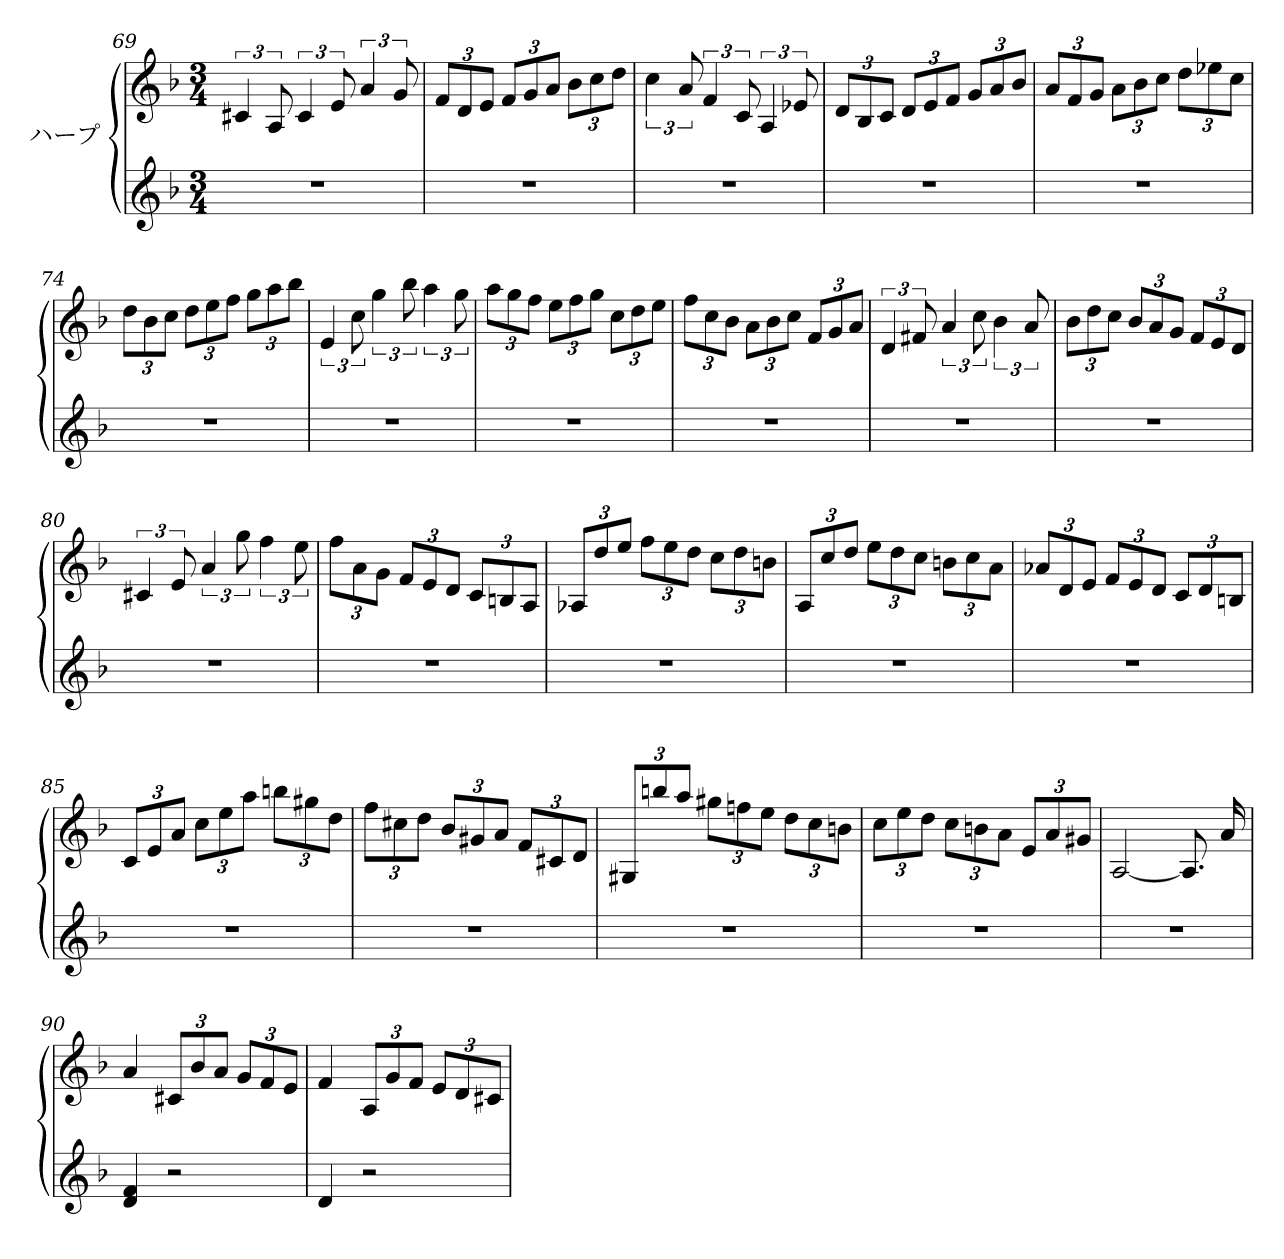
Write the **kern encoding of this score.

**kern	**kern
*part1	*part1
*staff2	*staff1
*I"ハープ	*
*clefG2	*clefG2
*k[b-]	*k[b-]
*M3/4	*M3/4
=69	=69
2.r	6c#X/
.	12A/
.	6c#/
.	12e/
.	6a/
.	12g/
!!LO:LB:g=z
=70	=70
*	*Xbrackettup
2.r	12f/L
.	12d/
.	12e/J
.	12f/L
.	12g/
.	12a/J
.	12b-\L
.	12cc\
.	12dd\J
=71	=71
*	*brackettup
2.r	6cc\
.	12a/
.	6f/
.	12c/
.	6A/
.	12e-X/
=72	=72
*	*Xbrackettup
2.r	12d/L
.	12B-/
.	12c/J
.	12d/L
.	12e/
.	12f/J
.	12g/L
.	12a/
.	12b-/J
=73	=73
2.r	12a/L
.	12f/
.	12g/J
.	12a\L
.	12b-\
.	12cc\J
.	12dd\L
.	12ee-X\
.	12cc\J
=74	=74
2.r	12dd\L
.	12b-\
.	12cc\J
.	12dd\L
.	12ee\
.	12ff\J
.	12gg\L
.	12aa\
.	12bb-\J
!!LO:LB:g=z
=75	=75
*	*brackettup
2.r	6e/
.	12cc\
.	6gg\
.	12bb-\
.	6aa\
.	12gg\
=76	=76
*	*Xbrackettup
2.r	12aa\L
.	12gg\
.	12ff\J
.	12ee\L
.	12ff\
.	12gg\J
.	12cc\L
.	12dd\
.	12ee\J
=77	=77
2.r	12ff\L
.	12cc\
.	12b-\J
.	12a\L
.	12b-\
.	12cc\J
.	12f/L
.	12g/
.	12a/J
=78	=78
*	*brackettup
2.r	6d/
.	12f#X/
.	6a/
.	12cc\
.	6b-\
.	12a/
=79	=79
*	*Xbrackettup
2.r	12b-\L
.	12dd\
.	12cc\J
.	12b-/L
.	12a/
.	12g/J
.	12f/L
.	12e/
.	12d/J
!!LO:LB:g=z
=80	=80
*	*brackettup
2.r	6c#X/
.	12e/
.	6a/
.	12gg\
.	6ff\
.	12ee\
=81	=81
*	*Xbrackettup
2.r	12ff\L
.	12a\
.	12g\J
.	12f/L
.	12e/
.	12d/J
.	12c/L
.	12Bn/
.	12A/J
=82	=82
2.r	12A-X/L
.	12dd/
.	12ee/J
.	12ff\L
.	12ee\
.	12dd\J
.	12cc\L
.	12dd\
.	12bn\J
=83	=83
2.r	12A/L
.	12cc/
.	12dd/J
.	12ee\L
.	12dd\
.	12cc\J
.	12bn\L
.	12cc\
.	12a\J
!!LO:LB:g=z
=84	=84
2.r	12a-X/L
.	12d/
.	12e/J
.	12f/L
.	12e/
.	12d/J
.	12c/L
.	12d/
.	12Bn/J
=85	=85
2.r	12c/L
.	12e/
.	12a/J
.	12cc\L
.	12ee\
.	12aa\J
.	12bbn\L
.	12gg#X\
.	12dd\J
=86	=86
2.r	12ff\L
.	12cc#X\
.	12dd\J
.	12b-/L
.	12g#X/
.	12a/J
.	12f/L
.	12c#X/
.	12d/J
=87	=87
2.r	12G#X/L
.	12bbn/
.	12aa/J
.	12gg#X\L
.	12ffn\
.	12ee\J
.	12dd\L
.	12cc\
.	12bn\J
!!LO:LB:g=z
=88	=88
2.r	12cc\L
.	12ee\
.	12dd\J
.	12cc\L
.	12bn\
.	12a\J
.	12e/L
.	12a/
.	12g#X/J
=89	=89
2.r	[2A/
.	8.A/]
.	16a/
=90	=90
4d/ 4f/	4a/
2r	12c#X/L
.	12b-/
.	12a/J
.	12g/L
.	12f/
.	12e/J
=91	=91
4d/	4f/
2r	12A/L
.	12g/
.	12f/J
.	12e/L
.	12d/
.	12c#X/J
=	=
*-	*-
